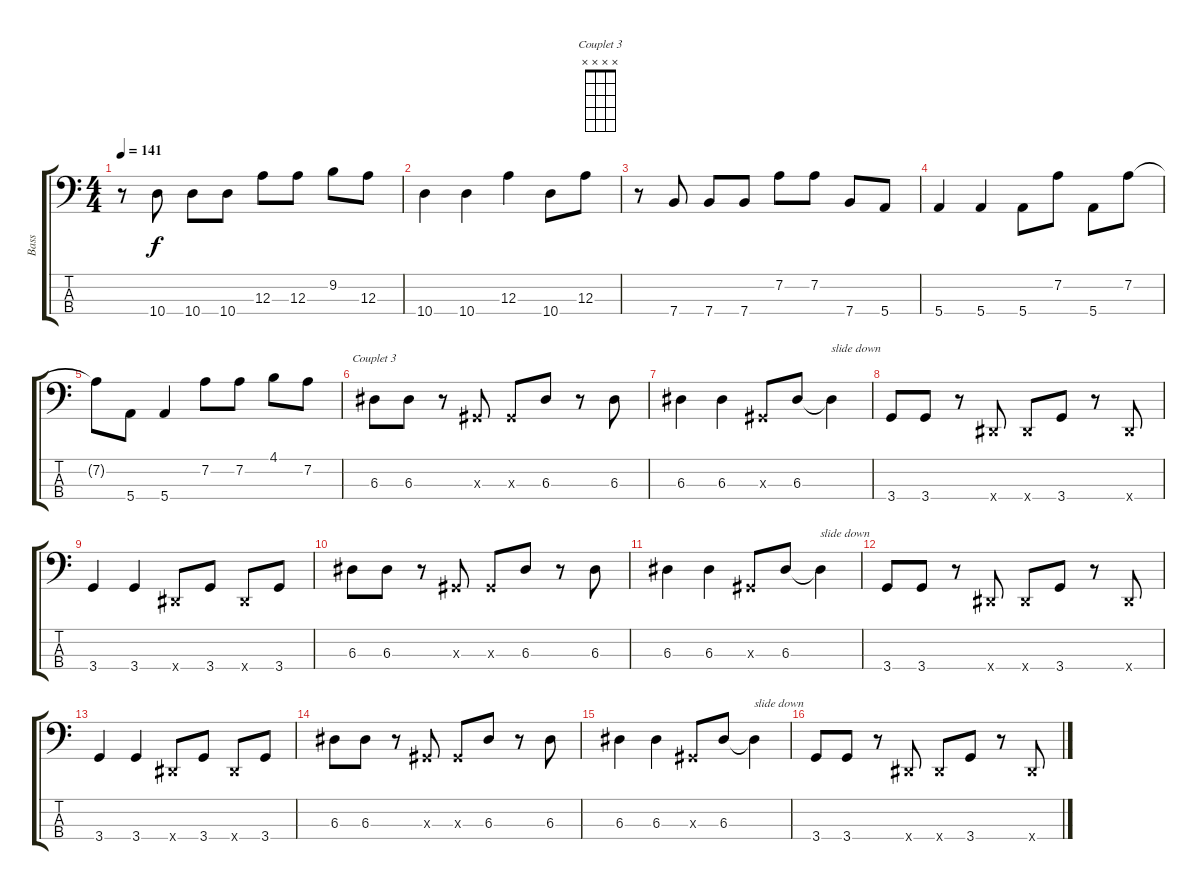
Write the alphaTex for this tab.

\track ("Bass" "Bass") {instrument electricbassfinger}
\staff {score tabs}
\tuning (G2 D2 A1 E1) {hide}
\chord ("Couplet 3" x x x x)
\ts (4 4)
\tempo 141
\clef f4
\ks c
r.8{dy f} 10.4.8 10.4.8 10.4.8 12.3.8 12.3.8 9.2.8 12.3.8 |
10.4.4 10.4.4 12.3.4 10.4.8 12.3.8 |
r.8 7.4.8 7.4.8 7.4.8 7.2.8 7.2.8 7.4.8 5.4.8 |
5.4.4 5.4.4 5.4.8 7.2.8 5.4.8 7.2.8 |
7.2{t}.8 5.4.8 5.4.4 7.2.8 7.2.8 4.1.8 7.2.8 |
6.3.8{ch "Couplet 3"} 6.3.8 r.8 -1.3{x}.8 -1.3{x}.8 6.3.8 r.8 6.3.8 |
6.3.4 6.3.4 -1.3{x}.8 6.3.8 6.3{t}.4{txt "slide down"} |
3.4.8 3.4.8 r.8 -1.4{x}.8 -1.4{x}.8 3.4.8 r.8 -1.4{x}.8 |
3.4.4 3.4.4 -1.4{x}.8 3.4.8 -1.4{x}.8 3.4.8 |
6.3.8 6.3.8 r.8 -1.3{x}.8 -1.3{x}.8 6.3.8 r.8 6.3.8 |
6.3.4 6.3.4 -1.3{x}.8 6.3.8 6.3{t}.4{txt "slide down"} |
3.4.8 3.4.8 r.8 -1.4{x}.8 -1.4{x}.8 3.4.8 r.8 -1.4{x}.8 |
3.4.4 3.4.4 -1.4{x}.8 3.4.8 -1.4{x}.8 3.4.8 |
6.3.8 6.3.8 r.8 -1.3{x}.8 -1.3{x}.8 6.3.8 r.8 6.3.8 |
6.3.4 6.3.4 -1.3{x}.8 6.3.8 6.3{t}.4{txt "slide down"} |
3.4.8 3.4.8 r.8 -1.4{x}.8 -1.4{x}.8 3.4.8 r.8 -1.4{x}.8
